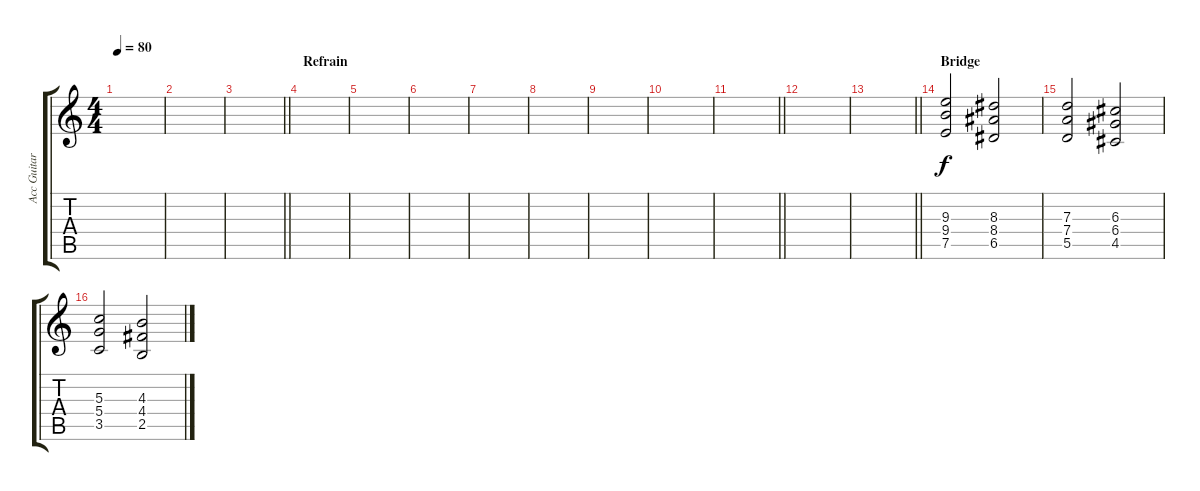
\track ("Acc Guitar" "Acc Guitar") {instrument acousticguitarsteel}
\staff {score tabs}
\tuning (E4 B3 G3 D3 A2 E2) {hide}
\ts (4 4)
\tempo 80
\clef g2
\ks c
|
|
\barLineRight lightlight
|
\section ("" "Refrain")
|
|
|
|
|
|
|
\barLineRight lightlight
|
|
\barLineRight lightlight
|
\section ("" "Bridge")
(9.3 9.4 7.5).2 (8.3 8.4 6.5).2 |
(7.3 7.4 5.5).2 (6.3 6.4 4.5).2 |
(5.3 5.4 3.5).2 (4.3 4.4 2.5).2
